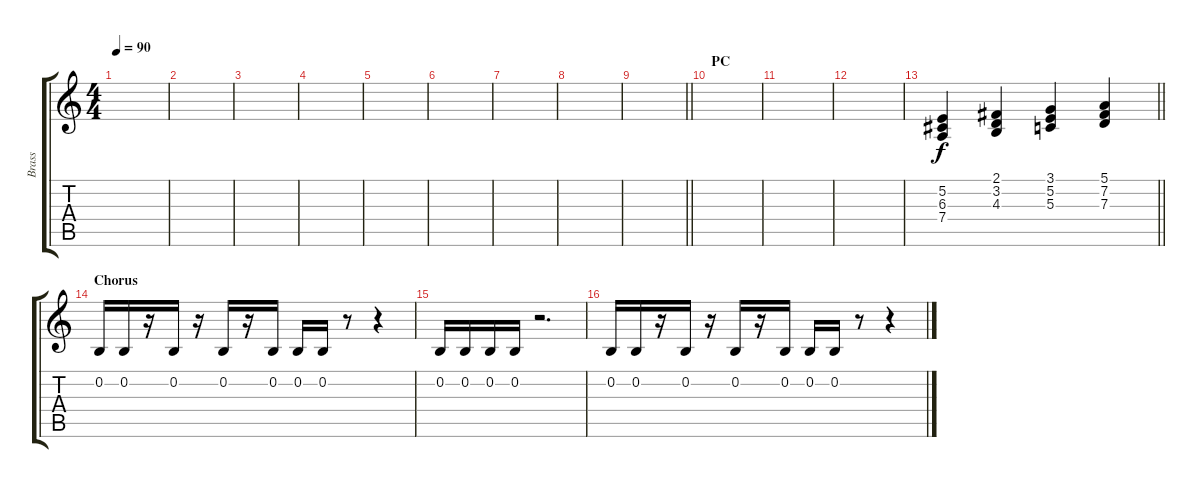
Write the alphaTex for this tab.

\track ("Brass" "Brass") {instrument brasssection}
\staff {score tabs}
\tuning (E4 B3 G3 D3 A2 E2) {hide}
\ts (4 4)
\tempo 90
\clef g2
\ks c
|
|
|
|
|
|
|
|
\barLineRight lightlight
|
\section ("" "PC")
|
|
|
\barLineRight lightlight
(5.2 6.3 7.4).4 (2.1 3.2 4.3).4 (3.1 5.2 5.3).4 (5.1 7.2 7.3).4 |
\section ("" "Chorus")
0.2.16 0.2.16 r.16 0.2.16 r.16 0.2.16 r.16 0.2.16 0.2.16 0.2.16 r.8 r.4 |
0.2.16 0.2.16 0.2.16 0.2.16 r.2{d} |
0.2.16 0.2.16 r.16 0.2.16 r.16 0.2.16 r.16 0.2.16 0.2.16 0.2.16 r.8 r.4
